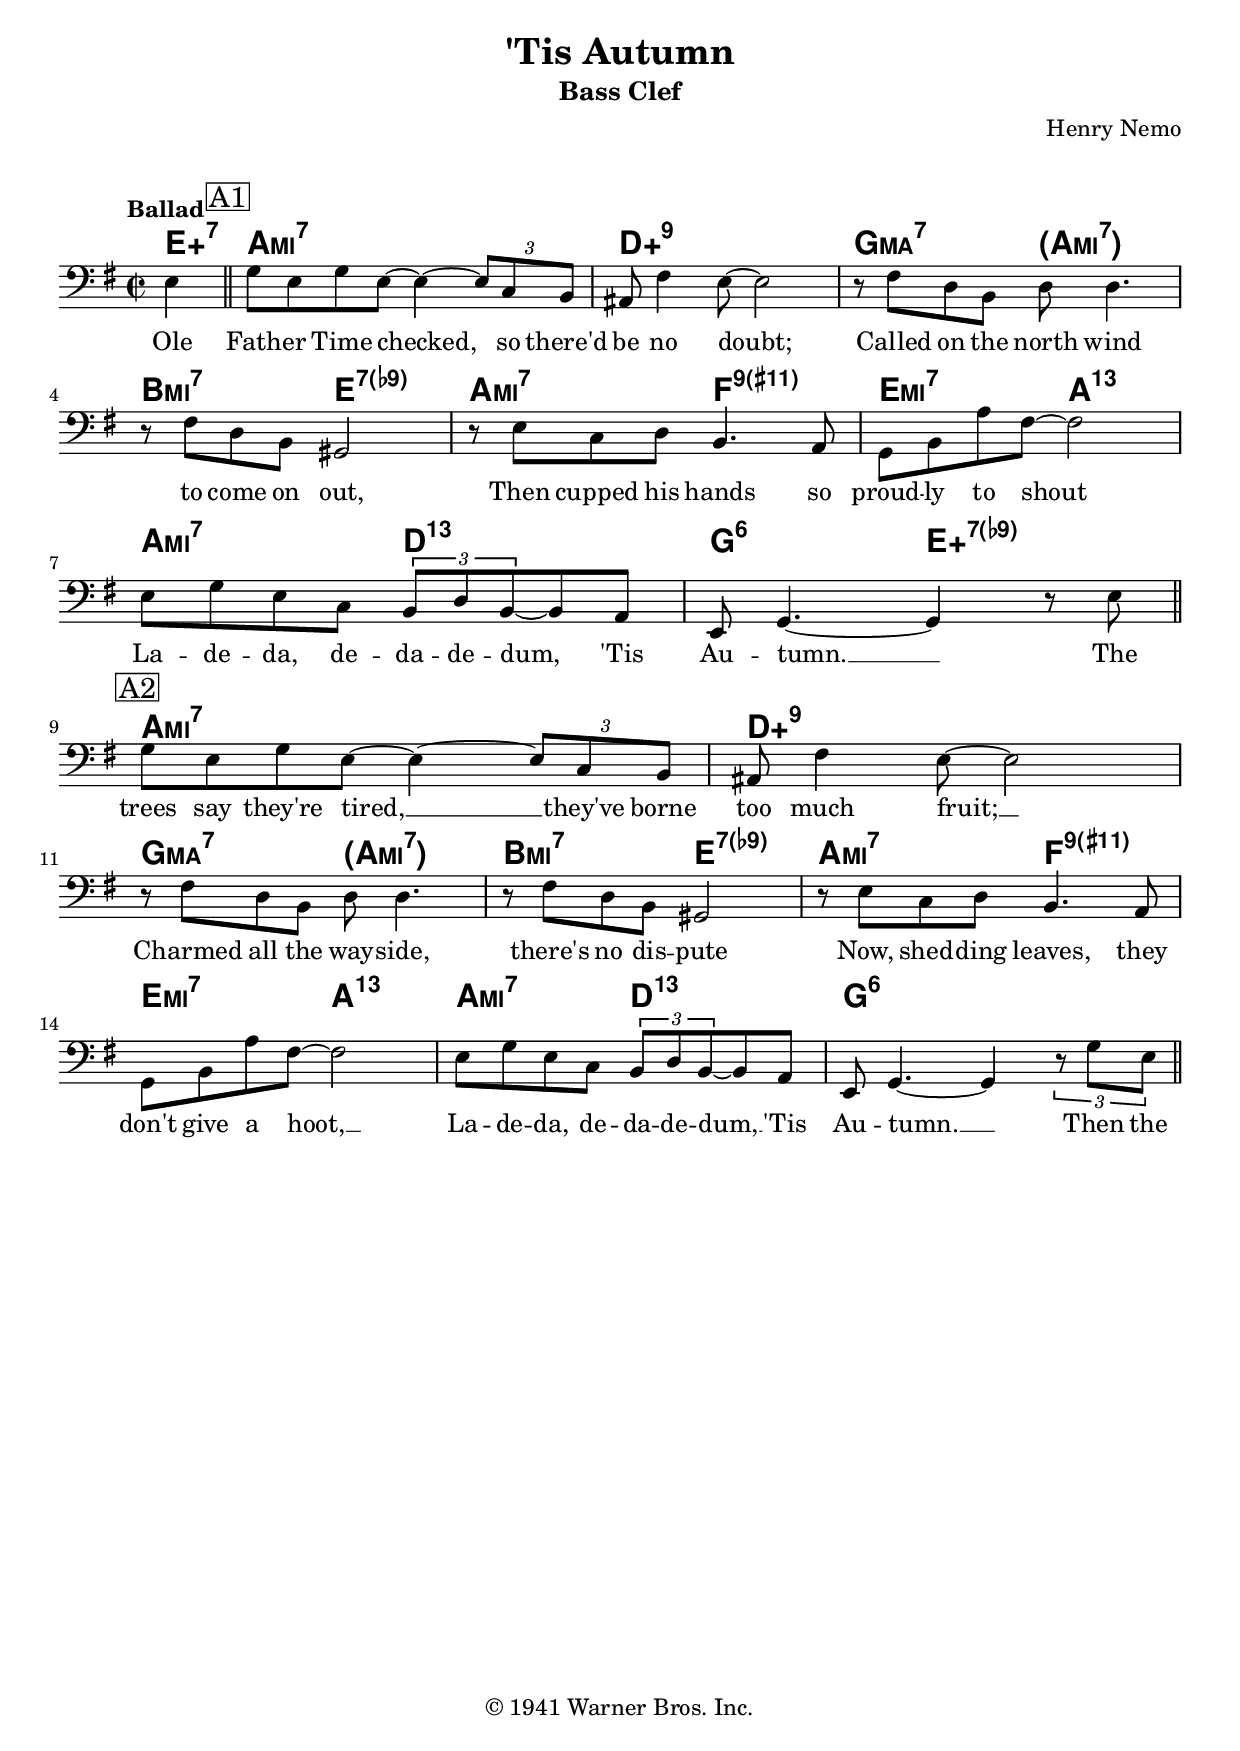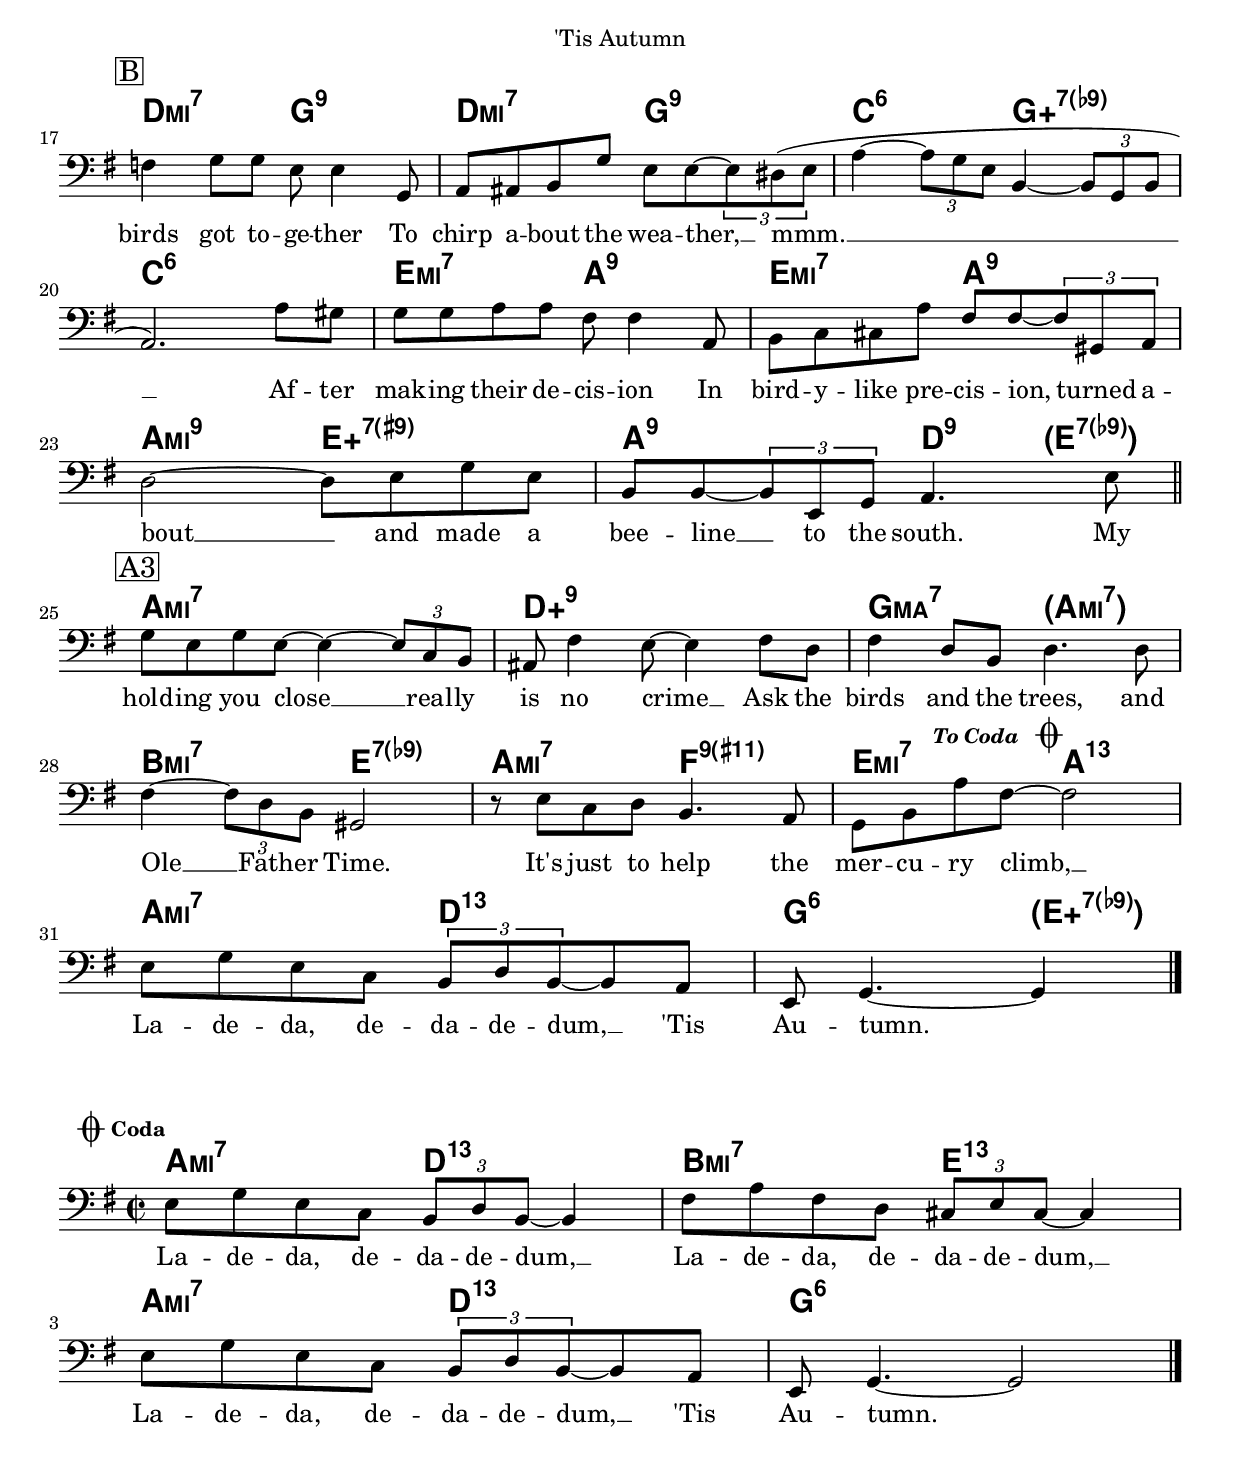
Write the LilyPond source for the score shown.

\version "2.24.0"

\include "english.ly"

instrument = "Bass Clef"
whatKey = g,,
whatClef = "bass"

%% -*- Mode: LilyPond -*-

\include "lead-sheets.ily"

verseLyrics = \lyricmode {
  You tell me I'm act -- ing sil -- ly,
  I'm not sil -- ly, just chil -- ly, mm. __
  You say I'm prov -- ing my -- self a goof, __
  For what I say or do __ I've the ab -- so -- lute proof: __
}

verseChords = \chordmode {
  f2:m11 bf2:13 ef2:6.9
  \set chordNameFunction = #begin-end-parenthesis-ignatzek-chord-names
  c2:aug7.9+
  \unset chordNameFunction
  f2:m9 bf2:13.9-
  ef1:6.9 a2:m11 d2:13 g2:maj7 e2:m7 a1:m7 d2:sus9 d2:aug7 g1:m7 c2:13 c4:aug9
}

verseMelody = \relative f' {
  \time 2/2
  \key ef \major
  \clef \whatClef
  \tempo "Medium Ballad or Freely"

  \mark \markup{ "Verse" }
  
  r8 bf8 bf8 bf8 bf8 bf4 g8 | c,8 c4. r8 ef'4 c8 |
  g8 g4 c,8 g'8 g4 d8( | c1) |
  r8 d'8 d8 d8 d8 d8 \tuplet 3/2 { e8 e8 e8 } | b2~ b8 d,8 e8 g8 |
  c8 c8 c2.~ | c4 d8 d8 d8 d8 d4 | d1~ |
  \partial 2. d2.

  \bar "||"
}

refrainLyrics = \lyricmode {
  Ole Fath -- er Time checked, so there'd be no doubt;
  Called on the north wind to come on out,
  Then cupped his hands so proud -- ly to shout
  La -- de -- da, de -- da -- de -- dum, 'Tis Au -- tumn. __
  The trees say they're tired, __ they've borne too much fruit; __
  Charmed all the way -- side, there's no dis -- pute
  Now, shed -- ding leaves, they don't give a hoot, __
  La -- de -- da, de -- da -- de -- dum, __ 'Tis Au -- tumn. __
  Then the birds got to -- ge -- ther
  To chirp a -- bout the wea -- ther, __ mmm. __
  Af -- ter mak -- ing their de -- cis -- ion
  In bird -- y -- like pre -- cis -- ion,
  turned a -- bout __ and made a bee -- line __ to the south.
  My hold -- ing you close __ real -- ly is no crime __
  Ask the birds and the trees, and Ole __ Fath -- er Time.
  It's just to help the mer -- cu -- ry climb, __
  La -- de -- da, de -- da -- de -- dum, __ 'Tis Au -- tumn.
}

refrainChords = \chordmode {
  c4:aug7
  
  f1:m7 bf1:aug9 ef2:maj7
  \set chordNameFunction = #begin-end-parenthesis-ignatzek-chord-names
  f2:m7
  \unset chordNameFunction
  g2:m7 c2:7.9- f2:m7 df2:9.11+ c2:m7 f2:13
  f2:m7 bf2:13 ef2:6 c2:aug7.9-

  f1:m7 bf1:aug9 ef2:maj7
  \set chordNameFunction = #begin-end-parenthesis-ignatzek-chord-names
  f2:m7
  \unset chordNameFunction
  g2:m7 c2:7.9- f2:m7 df2:9.11+ c2:m7 f2:13
  f2:m7 bf2:13 ef1:6
  
  bf2:m7 ef2:9 bf2:m7 ef2:9 af2:6 ef2:aug7.9- af1:6
  c2:m7 f2:9 c2:m7 f2:9 f2:m9 c2:aug7.9+ f2:9 bf4:9
  \set chordNameFunction = #begin-end-parenthesis-ignatzek-chord-names
  c4:7.9-
  \unset chordNameFunction

  f1:m7 bf1:aug9 ef2:maj7
  \set chordNameFunction = #begin-end-parenthesis-ignatzek-chord-names
  f2:m7
  \unset chordNameFunction
  g2:m7 c2:7.9- f2:m7 df2:9.11+ c2:m7 f2:13
  f2:m7 bf2:13 ef2:6
  \set chordNameFunction = #begin-end-parenthesis-ignatzek-chord-names
  c4:aug7.9-
  \unset chordNameFunction
}

refrainMelody = \relative f'' {
  \time 2/2
  \key ef \major
  \clef \whatClef
  \tempo "Ballad"
  
  \partial 4 c4 |
  \bar "||"

  \mark \markup{ \box "A1" }
  
  ef8 c8 ef8 c8~ c4~ \tuplet 3/2 { c8 af8 g8 } | fs8 d'4 c8~ c2 |
  r8 d8 bf8 g8 bf8 bf4. | r8 d8 bf8 g8 e2 |
  r8 c'8 af8 bf8 g4. f8 | ef8 g8 f'8 d8~ d2 |
  c8 ef8 c8 af8 \tuplet 3/2 { g8 bf8 g8~ } g8 f8 | c8 ef4.~ ef4 r8 c'8 |
  
  
  \bar "||"
  \break

  \mark \markup{ \box "A2" }

  ef8 c8 ef8 c8~ c4~ \tuplet 3/2 { c8 af8 g8 } | fs8 d'4 c8~ c2 |
  r8 d8 bf8 g8 bf8 bf4. | r8 d8 bf8 g8 e2 |
  r8 c'8 af8 bf8 g4. f8 | ef8 g8 f'8 d8~ d2 |
  c8 ef8 c8 af8 \tuplet 3/2 { g8 bf8 g8~ } g8 f8 | c8 ef4.~ ef4 \tuplet 3/2 { r8 ef'8 c8 } |

  \bar "||"
  \pageBreak

  \mark \markup{ \box "B" }
  
  df4 ef8 ef8 c8 c4 ef,8 | f8 fs8 g8 ef'8 c8 c8~ \tuplet 3/2 { c8 b8( c8 } |
  f4~ \tuplet 3/2 { f8 ef8 c8 } g4~ \tuplet 3/2 { g8 ef8 g8 } |
  f2.) f'8 e8 | ef8 ef8 f8 f8 d8 d4 f,8 | g8 af8 a8 f'8 d8 d8~ \tuplet 3/2 { d8 e,8 f8 } |
  bf2~ bf8 c8 ef8 c8 | g8 g8~ \tuplet 3/2 { g8 c,8 ef8 } f4. c'8 |
  
  \bar "||"
  \break

  \mark \markup{ \box "A3" }

  ef8 c8 ef8 c8~ c4~ \tuplet 3/2 { c8 af8 g8 } | fs8 d'4 c8~ c4 d8 bf8 |
  d4 bf8 g8 bf4. bf8 |
  \break
  d4~ \tuplet 3/2 { d8 bf8 g8 } e2 |
  r8 c'8 af8 bf8 g4. f8 | ef8 g8 f'8 d8~ \textToCoda d2 |
  \break
  c8 ef8 c8 af8 \tuplet 3/2 { g8 bf8 g8~ } g8 f8 |
  \partial 2. c8 ef4.~ ef4 |

  \bar "|."
}

codaLyrics = \lyricmode {
  La -- de -- da, de -- da -- de -- dum, __ 
  La -- de -- da, de -- da -- de -- dum, __ 
  La -- de -- da, de -- da -- de -- dum, __ 
  'Tis Au -- tumn.
  
}

codaChords = \chordmode {
  f2:m7 bf2:13
  g2:m7 c2:13
  f2:m7 bf2:13
  ef1:6
}

codaMelody = \relative f'' {
  \time 2/2
  \key ef \major
  \clef \whatClef

  \textCoda

  c8 ef8 c8 af8 \tuplet 3/2 { g8 bf8 g8~ } g4 |
  d'8 f8 d8 bf8 \tuplet 3/2 { a8 c8 a8~ } a4 |
  \break
  c8 ef8 c8 af8 \tuplet 3/2 { g8 bf8 g8~ } g8 f8 |
  c8 ef4.~ ef2 |

  \bar "|."
}

\include "paper.ily"

\header {
  title = "'Tis Autumn"
  subtitle = \instrument
  composer = "Henry Nemo"
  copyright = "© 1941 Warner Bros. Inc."
}

\markup {
  % Leave a gap after the header
  \vspace #1
}

%{
\score {
  <<
    { \context ChordNames 
      {
      \override ChordName.font-size = #+3
      \override ChordName.font-series = #'bold
      \set chordChanges = ##f
     \transpose ef \whatKey {
       \verseChords
	}
      }
      }
    \new Staff {
      \context Voice = "voiceMelody" { 
	\noDoubleAccidentalMusic \transpose ef \whatKey {
	  \verseMelody
	  }
	}
    }
    \new Lyrics \lyricsto "voiceMelody"
    {
      \verseLyrics
    }
  >>
  \layout { }
}

\markup { \vspace #4 }

%}

\score {
  <<
    { \context ChordNames 
      {
      \override ChordName.font-size = #+3
      \override ChordName.font-series = #'bold
      \set chordChanges = ##f
     \transpose ef \whatKey {
       \refrainChords
	}
      }
      }
    \new Staff {
      \context Voice = "voiceMelody" { 
	\noDoubleAccidentalMusic \transpose ef \whatKey {
	  \refrainMelody
	  }
	}
    }
    \new Lyrics \lyricsto "voiceMelody"
    {
      \refrainLyrics
    }
  >>
  \layout { }
}

\markup { \vspace #2 }

\score {
  <<
    { \context ChordNames 
      {
      \override ChordName.font-size = #+3
      \override ChordName.font-series = #'bold
      \set chordChanges = ##f
     \transpose ef \whatKey {
       \codaChords
	}
      }
      }
    \new Staff {
      \context Voice = "voiceMelody" { 
	\noDoubleAccidentalMusic \transpose ef \whatKey {
	  \codaMelody
	  }
	}
    }
    \new Lyrics \lyricsto "voiceMelody"
    {
      \codaLyrics
    }
  >>
  \layout { }
}

